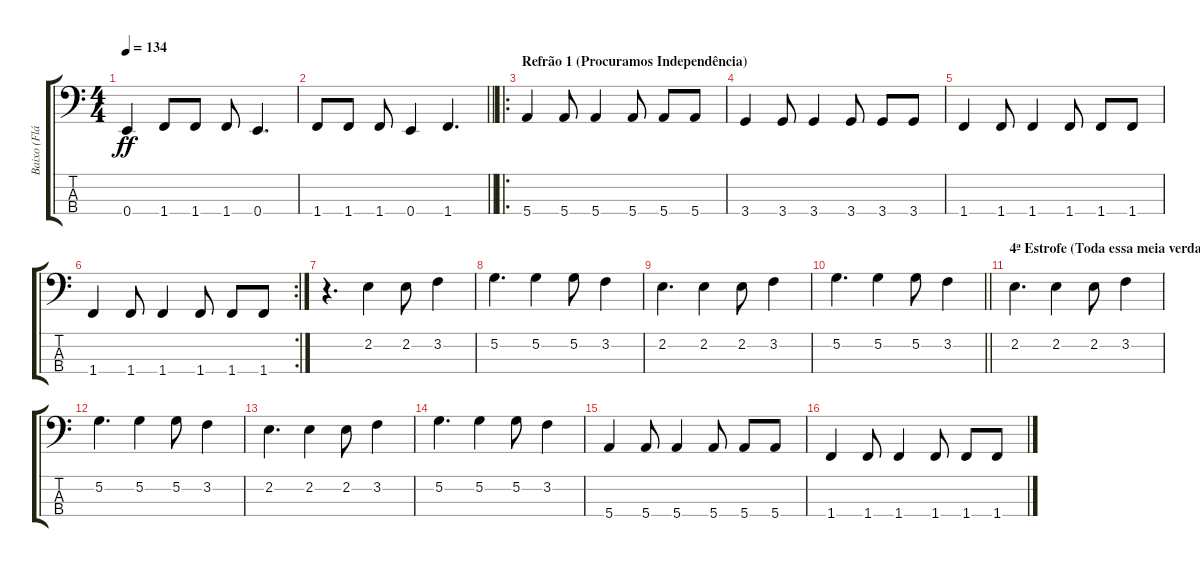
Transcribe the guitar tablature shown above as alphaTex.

\track ("Baixo (Flávio Lemos)" "Baixo (Flá") {instrument electricbassfinger bank 127}
\staff {score tabs}
\tuning (G2 D2 A1 E1) {hide}
\ts (4 4)
\tempo 134
\clef f4
\ks c
0.4.4{dy ff} 1.4.8 1.4.8 1.4.8 0.4.4{d} |
\barLineRight lightlight
1.4.8 1.4.8 1.4.8 0.4.4 1.4.4{d} |
\ro
\section ("" "Refrão 1 (Procuramos Independência)")
5.4.4 5.4.8 5.4.4 5.4.8 5.4.8 5.4.8 |
3.4.4 3.4.8 3.4.4 3.4.8 3.4.8 3.4.8 |
1.4.4 1.4.8 1.4.4 1.4.8 1.4.8 1.4.8 |
\rc 2
1.4.4 1.4.8 1.4.4 1.4.8 1.4.8 1.4.8 |
r.4{d} 2.2.4 2.2.8 3.2.4 |
5.2.4{d} 5.2.4 5.2.8 3.2.4 |
2.2.4{d} 2.2.4 2.2.8 3.2.4 |
\barLineRight lightlight
5.2.4{d} 5.2.4 5.2.8 3.2.4 |
\section ("" "4ª Estrofe (Toda essa meia verdade)")
2.2.4{d} 2.2.4 2.2.8 3.2.4 |
5.2.4{d} 5.2.4 5.2.8 3.2.4 |
2.2.4{d} 2.2.4 2.2.8 3.2.4 |
5.2.4{d} 5.2.4 5.2.8 3.2.4 |
5.4.4 5.4.8 5.4.4 5.4.8 5.4.8 5.4.8 |
1.4.4 1.4.8 1.4.4 1.4.8 1.4.8 1.4.8
